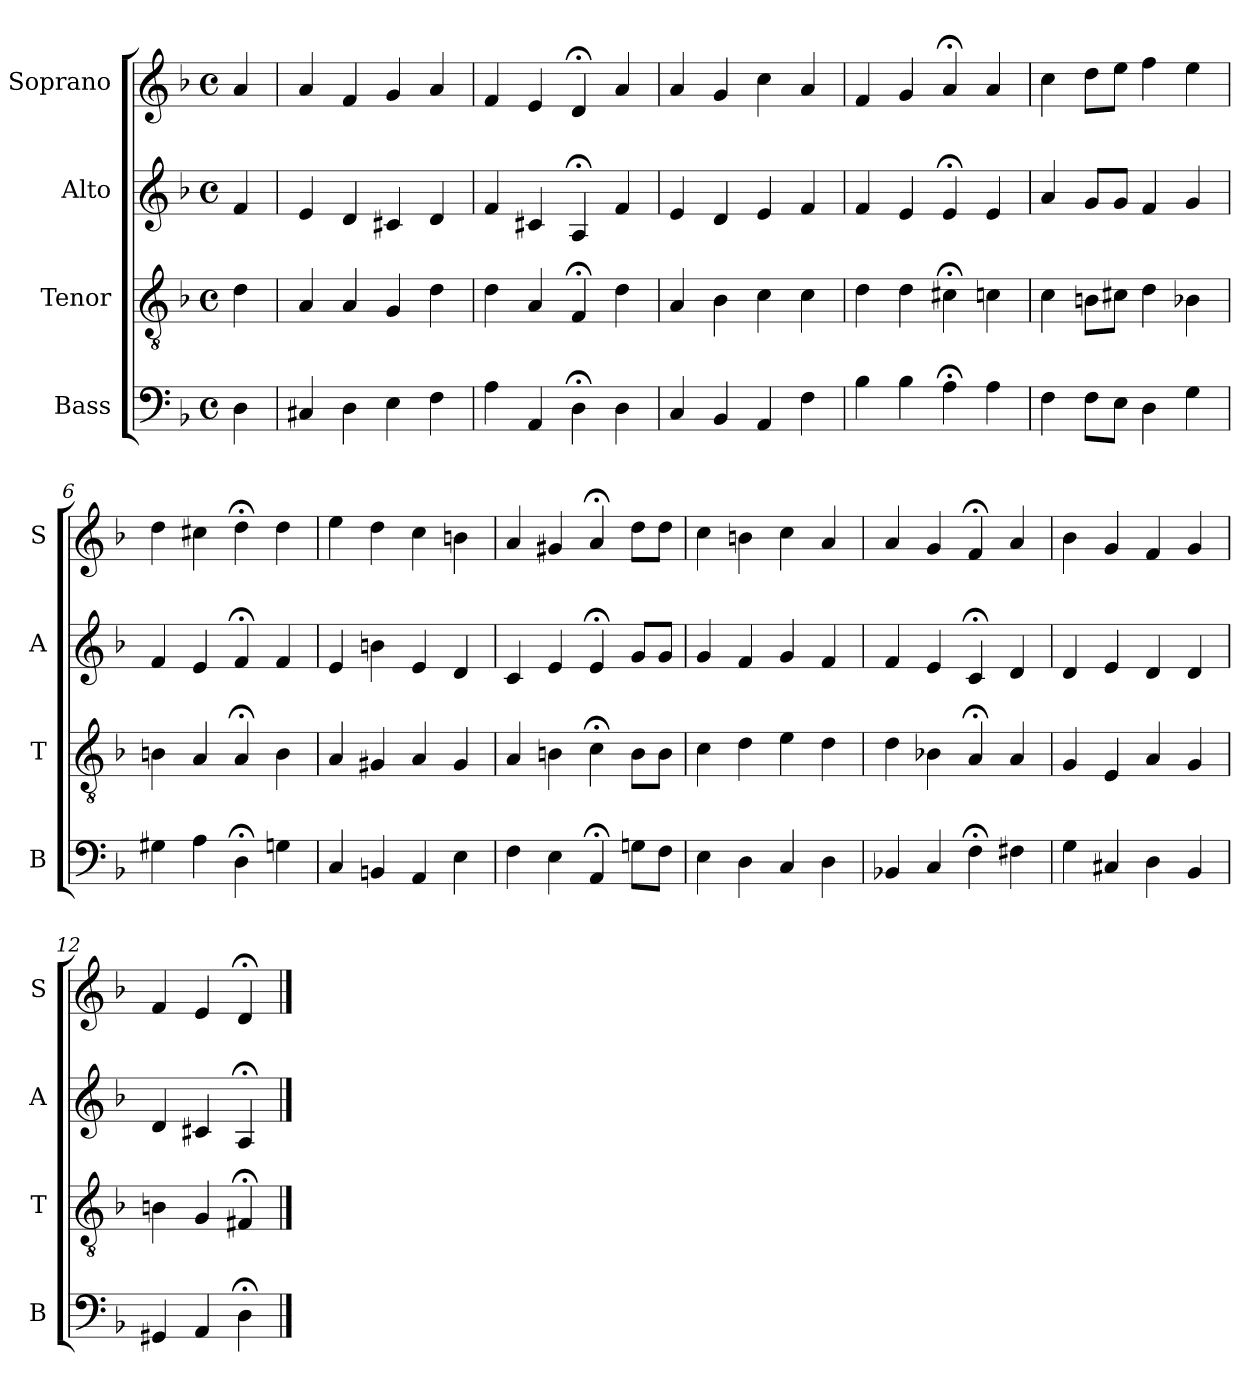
**kern	**kern	**kern	**kern
*part4	*part3	*part2	*part1
*staff4	*staff3	*staff2	*staff1
*I"Bass	*I"Tenor	*I"Alto	*I"Soprano
*I'B	*I'T	*I'A	*I'S
*clefF4	*clefGv2	*clefG2	*clefG2
*k[b-]	*k[b-]	*k[b-]	*k[b-]
*d:	*d:	*d:	*d:
*M4/4	*M4/4	*M4/4	*M4/4
*met(c)	*met(c)	*met(c)	*met(c)
*MM100	*MM100	*MM100	*MM100
=	=	=	=
4D	4d	4f	4a
=1	=1	=1	=1
4C#X	4A	4e	4a
4D	4A	4d	4f
4E	4G	4c#X	4g
4F	4d	4d	4a
=2	=2	=2	=2
4A	4d	4f	4f
4AA	4A	4c#X	4e
4D;<	4F;<	4A;<	4d;<
4D	4d	4f	4a
=3	=3	=3	=3
4C	4A	4e	4a
4BB-	4B-	4d	4g
4AA	4c	4e	4cc
4F	4c	4f	4a
=4	=4	=4	=4
4B-	4d	4f	4f
4B-	4d	4e	4g
4A;<	4c#X;<	4e;<	4a;<
4A	4cn	4e	4a
=5	=5	=5	=5
4F	4c	4a	4cc
8FL	8BnL	8gL	8ddL
8EJ	8c#XJ	8gJ	8eeJ
4D	4d	4f	4ff
4G	4B-X	4g	4ee
=6	=6	=6	=6
4G#X	4Bn	4f	4dd
4A	4A	4e	4cc#X
4D;<	4A;<	4f;<	4dd;<
4Gn	4B	4f	4dd
=7	=7	=7	=7
4C	4A	4e	4ee
4BBn	4G#X	4bn	4dd
4AA	4A	4e	4cc
4E	4G#	4d	4bn
=8	=8	=8	=8
4F	4A	4c	4a
4E	4Bn	4e	4g#X
4AA;<	4c;<	4e;<	4a;<
8GnL	8BL	8gL	8ddL
8FJ	8BJ	8gJ	8ddJ
=9	=9	=9	=9
4E	4c	4g	4cc
4D	4d	4f	4bn
4C	4e	4g	4cc
4D	4d	4f	4a
=10	=10	=10	=10
4BB-X	4d	4f	4a
4C	4B-X	4e	4g
4F;<	4A;<	4c;<	4f;<
4F#X	4A	4d	4a
=11	=11	=11	=11
4G	4G	4d	4b-
4C#X	4E	4e	4g
4D	4A	4d	4f
4BB-	4G	4d	4g
=12	=12	=12	=12
4GG#X	4Bn	4d	4f
4AA	4G	4c#X	4e
4D;<	4F#X;<	4A;<	4d;<
==	==	==	==
*-	*-	*-	*-
